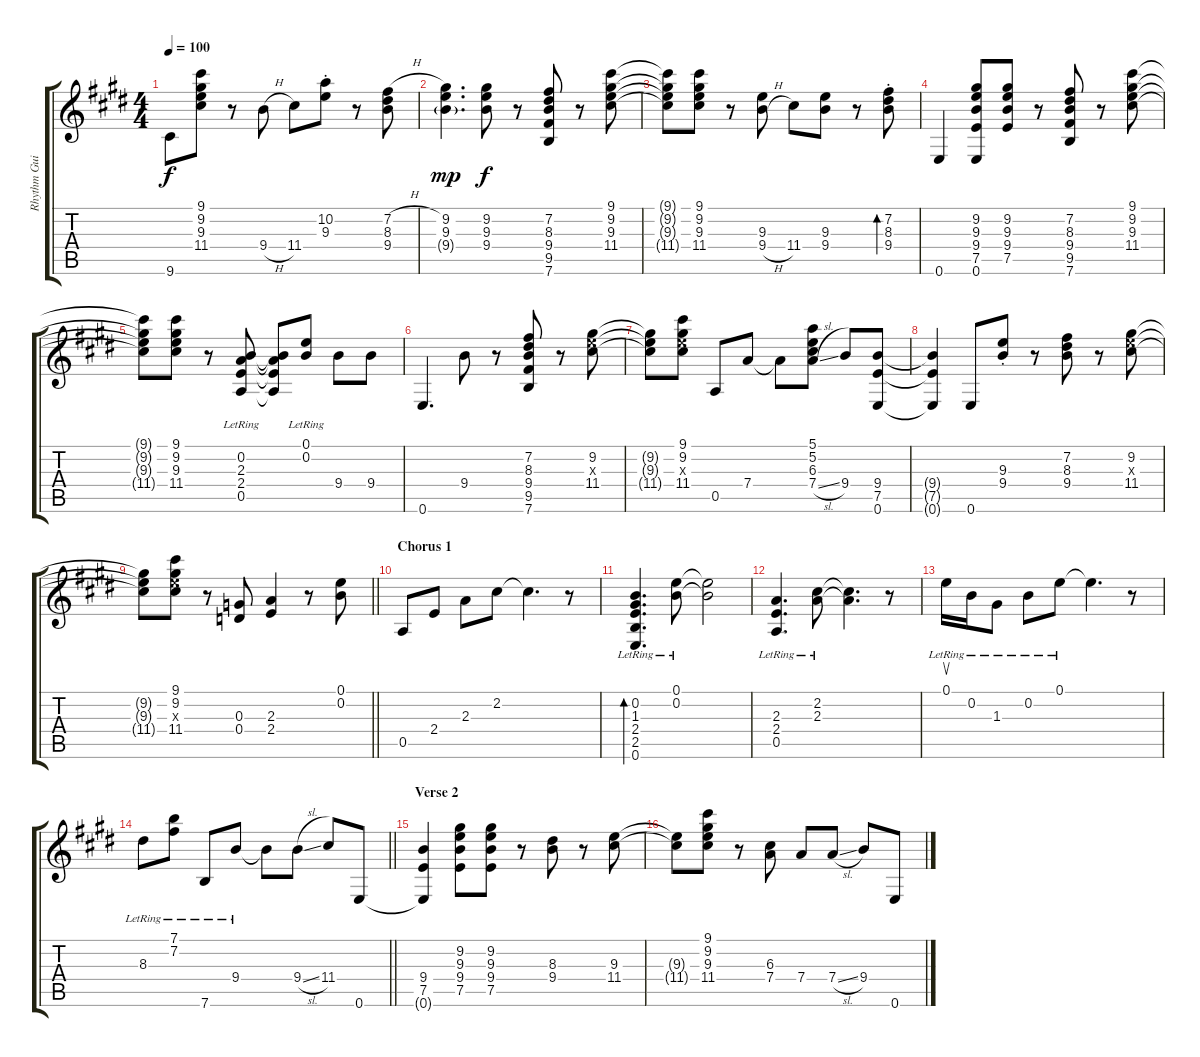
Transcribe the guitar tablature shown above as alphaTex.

\track ("Rhythm Guitar I (Keith)" "Rhythm Gui") {instrument electricguitarmuted}
\staff {score tabs}
\tuning (E4 B3 G3 D3 A2 E2) {hide}
\ts (4 4)
\tempo 100
\clef g2
\ks c#minor
9.6{t}.8{dy f} (9.1 9.2 9.3 11.4).8 r.8 9.4{h}.8 11.4.8 (10.2{st} 9.3{st}).8 r.8 (7.2{h} 8.3 9.4).8 |
\ks e
(9.2 9.3 9.4{g}).4{d dy mp} (9.2 9.3 9.4).8{dy f} r.8 (7.2 8.3 9.4 9.5 7.6).8 r.8 (9.1 9.2 9.3 11.4).8 |
\ks c#minor
(9.1{t} 9.2{t} 9.3{t} 11.4{t}).8 (9.1 9.2 9.3 11.4).8 r.8 (9.3 9.4{h}).8 11.4.8 (9.3 9.4).8 r.8 (7.2{st} 8.3{st} 9.4{st}).8{bd 30} |
\ks e
0.6.4 (9.2 9.3 9.4 7.5 0.6).8 (9.2 9.3 9.4 7.5).8 r.8 (7.2 8.3 9.4 9.5 7.6).8 r.8 (9.1 9.2 9.3 11.4).8 |
\ks c#minor
(9.1{t} 9.2{t} 9.3{t} 11.4{t}).8 (9.1 9.2 9.3 11.4).8 r.8 (0.2{lr} 2.3{lr} 2.4{lr} 0.5{lr}).8 (0.2{t} 2.3{t} 2.4{t} 0.5{t}).8 (0.1{lr} 0.2{lr}).8 9.4.8 9.4.8 |
\ks e
0.6.4{d} 9.4.8 r.8 (7.2 8.3 9.4 9.5 7.6).8 r.8 (9.2 9.3{x} 11.4).8 |
\ks c#minor
(9.2{t} 9.3{t} 11.4{t}).8 (9.1 9.2 9.3{x} 11.4).8 0.5.8 7.4.8 7.4{t}.8 (5.1 5.2 6.3 7.4{sl}).8 9.4.8 (9.4 7.5 0.6).8 |
\ks e
(9.4{t} 7.5{t} 0.6{t}).4 0.6.8 (9.3{st} 9.4{st}).8 r.8 (7.2 8.3 9.4).8 r.8 (9.2 9.3{x} 11.4).8 |
\barLineRight lightlight
\ks c#minor
(9.2{t} 9.3{t} 11.4{t}).8 (9.1 9.2 9.3{x} 11.4).8 r.8 (0.3 0.4).8 (2.3 2.4).4 r.8 (0.1 0.2).8 |
\section ("" "Chorus 1")
\ks e
0.5.8 2.4.8 2.3.8 2.2.8 2.2{t}.4{d} r.8 |
\ks c#minor
(0.2{lr} 1.3{lr} 2.4{lr} 2.5{lr} 0.6{lr}).4{d bd 30} (0.1{lr} 0.2{lr}).8 (0.1{t} 0.2{t}).2 |
\ks e
(2.3{lr} 2.4{lr} 0.5{lr}).4{d} (2.2{lr} 2.3{lr}).8 (2.2{t} 2.3{t}).4{d} r.8 |
\ks c#minor
0.1{lr}.16{su} 0.2{lr}.16 1.3{lr}.8 0.2{lr}.8 0.1{lr}.8 0.1{t}.4{d} r.8 |
\barLineRight lightlight
\ks e
8.3{lr}.8 (7.1{lr} 7.2{lr}).8 7.6{lr}.8 9.4{lr}.8 9.4{t}.8 9.4{sl}.8 11.4.8 0.6.8 |
\section ("" "Verse 2")
(9.4 7.5 0.6{t}).4 (9.2 9.3 9.4 7.5).8 (9.2 9.3 9.4 7.5).8 r.8 (8.3 9.4).8 r.8 (9.3 11.4).8 |
\ks c#minor
(9.3{t} 11.4{t}).8 (9.1 9.2 9.3 11.4).8 r.8 (6.3 7.4).8 7.4.8 7.4{sl}.8 9.4.8 0.6.8
